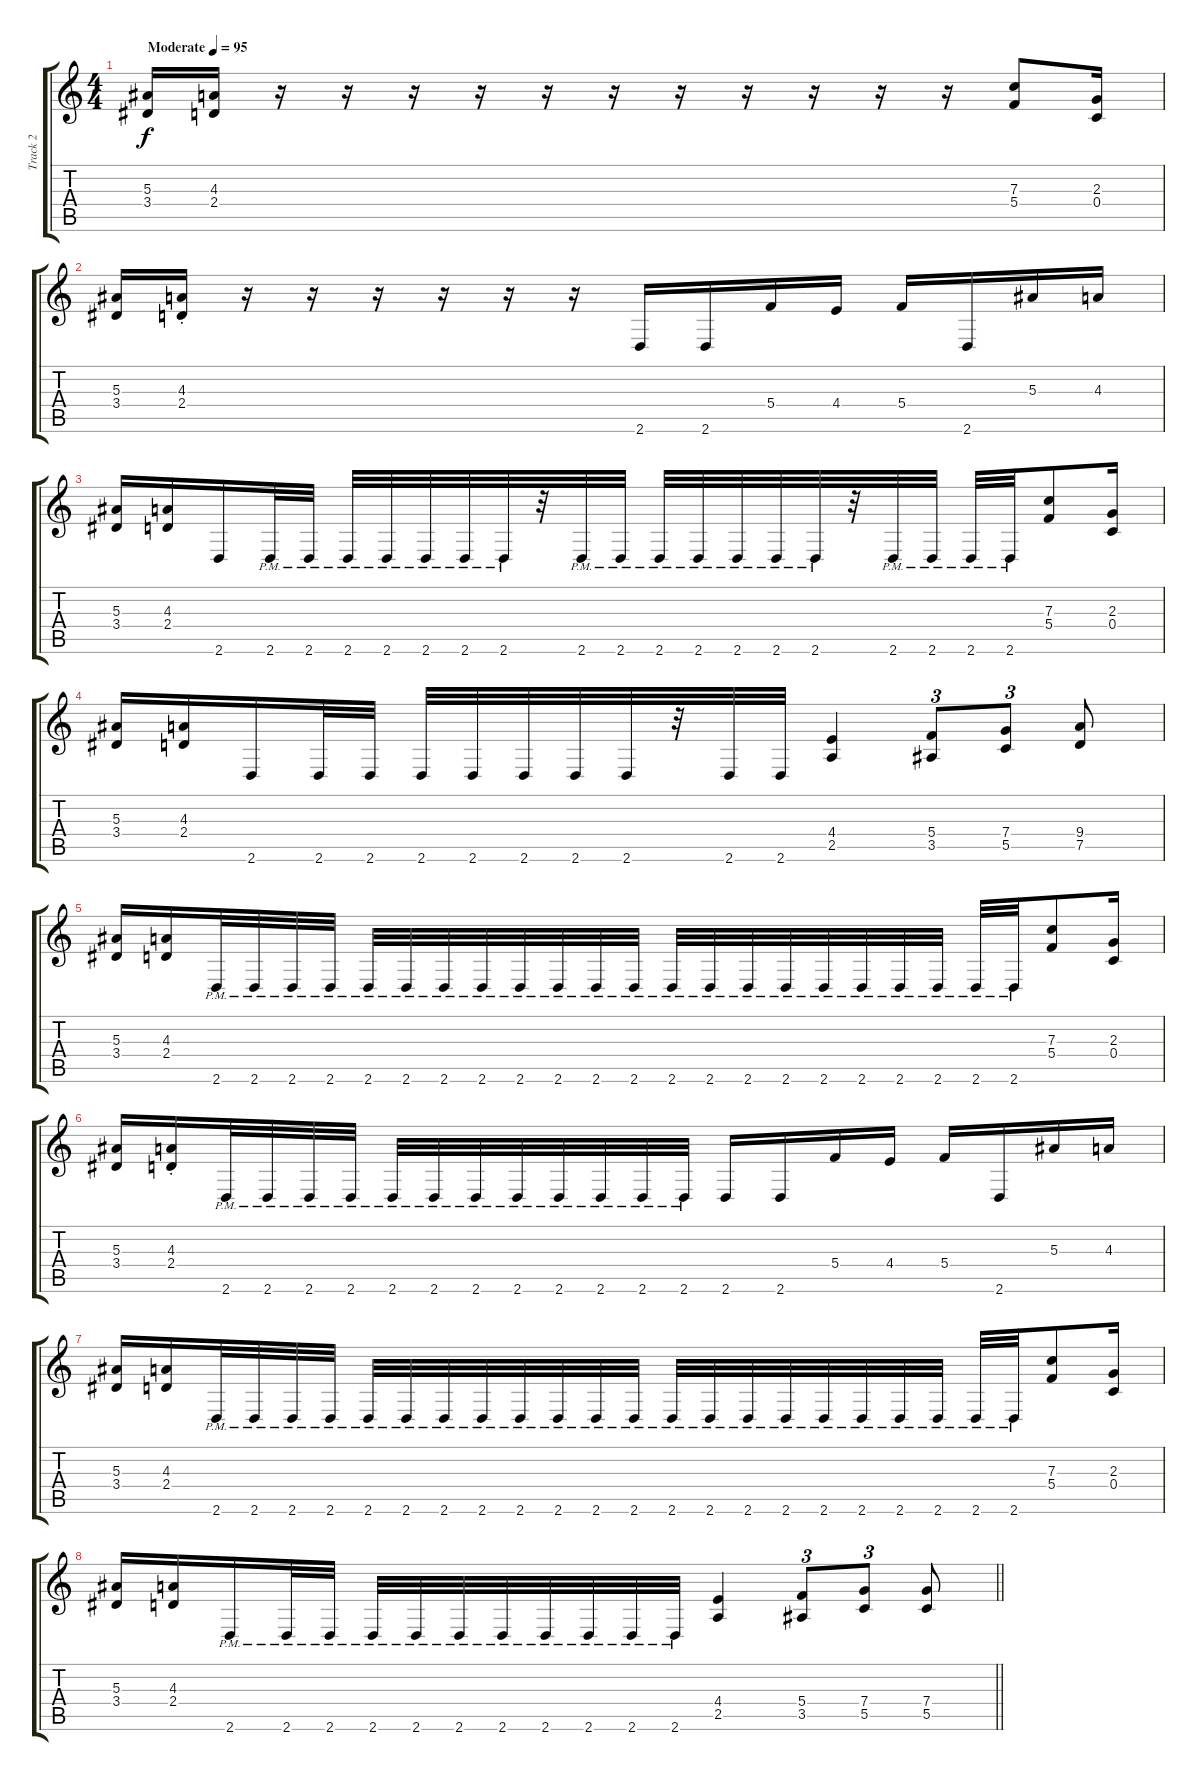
\track ("Track 2" "Track 2") {instrument distortionguitar}
\staff {score tabs}
\tuning (D4 A3 F3 C3 G2 C2) {hide}
\ts (4 4)
\tempo (95 "Moderate")
\clef g2
\ks c
(5.3 3.4).16{dy f instrument distortionguitar} (4.3 2.4).16 r.16 r.16 r.16 r.16 r.16 r.16 r.16 r.16 r.16 r.16 r.16 (7.3 5.4).8 (2.3 0.4).16 |
(5.3 3.4).16 (4.3{st} 2.4{st}).16 r.16 r.16 r.16 r.16 r.16 r.16 2.6.16 2.6.16 5.4.16 4.4.16 5.4.16 2.6.16 5.3.16 4.3.16 |
(5.3 3.4).16 (4.3 2.4).16 2.6.16 2.6{pm}.32 2.6{pm}.32 2.6{pm}.32 2.6{pm}.32 2.6{pm}.32 2.6{pm}.32 2.6{pm}.32 r.32 2.6{pm}.32 2.6{pm}.32 2.6{pm}.32 2.6{pm}.32 2.6{pm}.32 2.6{pm}.32 2.6{pm}.32 r.32 2.6{pm}.32 2.6{pm}.32 2.6{pm}.32 2.6{pm}.32 (7.3 5.4).8 (2.3 0.4).16 |
(5.3 3.4).16 (4.3 2.4).16 2.6.16 2.6.32 2.6.32 2.6.32 2.6.32 2.6.32 2.6.32 2.6.32 r.32 2.6.32 2.6.32 (4.4 2.5).4 (5.4 3.5).8{tu (3 2)} (7.4 5.5).8{tu (3 2)} (9.4 7.5).8 |
(5.3 3.4).16 (4.3 2.4).16 2.6{pm}.32 2.6{pm}.32 2.6{pm}.32 2.6{pm}.32 2.6{pm}.32 2.6{pm}.32 2.6{pm}.32 2.6{pm}.32 2.6{pm}.32 2.6{pm}.32 2.6{pm}.32 2.6{pm}.32 2.6{pm}.32 2.6{pm}.32 2.6{pm}.32 2.6{pm}.32 2.6{pm}.32 2.6{pm}.32 2.6{pm}.32 2.6{pm}.32 2.6{pm}.32 2.6{pm}.32 (7.3 5.4).8 (2.3 0.4).16 |
(5.3 3.4).16 (4.3{st} 2.4{st}).16 2.6{pm}.32 2.6{pm}.32 2.6{pm}.32 2.6{pm}.32 2.6{pm}.32 2.6{pm}.32 2.6{pm}.32 2.6{pm}.32 2.6{pm}.32 2.6{pm}.32 2.6{pm}.32 2.6{pm}.32 2.6.16 2.6.16 5.4.16 4.4.16 5.4.16 2.6.16 5.3.16 4.3.16 |
(5.3 3.4).16 (4.3 2.4).16 2.6{pm}.32 2.6{pm}.32 2.6{pm}.32 2.6{pm}.32 2.6{pm}.32 2.6{pm}.32 2.6{pm}.32 2.6{pm}.32 2.6{pm}.32 2.6{pm}.32 2.6{pm}.32 2.6{pm}.32 2.6{pm}.32 2.6{pm}.32 2.6{pm}.32 2.6{pm}.32 2.6{pm}.32 2.6{pm}.32 2.6{pm}.32 2.6{pm}.32 2.6{pm}.32 2.6{pm}.32 (7.3 5.4).8 (2.3 0.4).16 |
\barLineRight lightlight
(5.3 3.4).16 (4.3 2.4).16 2.6{pm}.16 2.6{pm}.32 2.6{pm}.32 2.6{pm}.32 2.6{pm}.32 2.6{pm}.32 2.6{pm}.32 2.6{pm}.32 2.6{pm}.32 2.6{pm}.32 2.6{pm}.32 (4.4 2.5).4 (5.4 3.5).8{tu (3 2)} (7.4 5.5).8{tu (3 2)} (7.4 5.5).8
